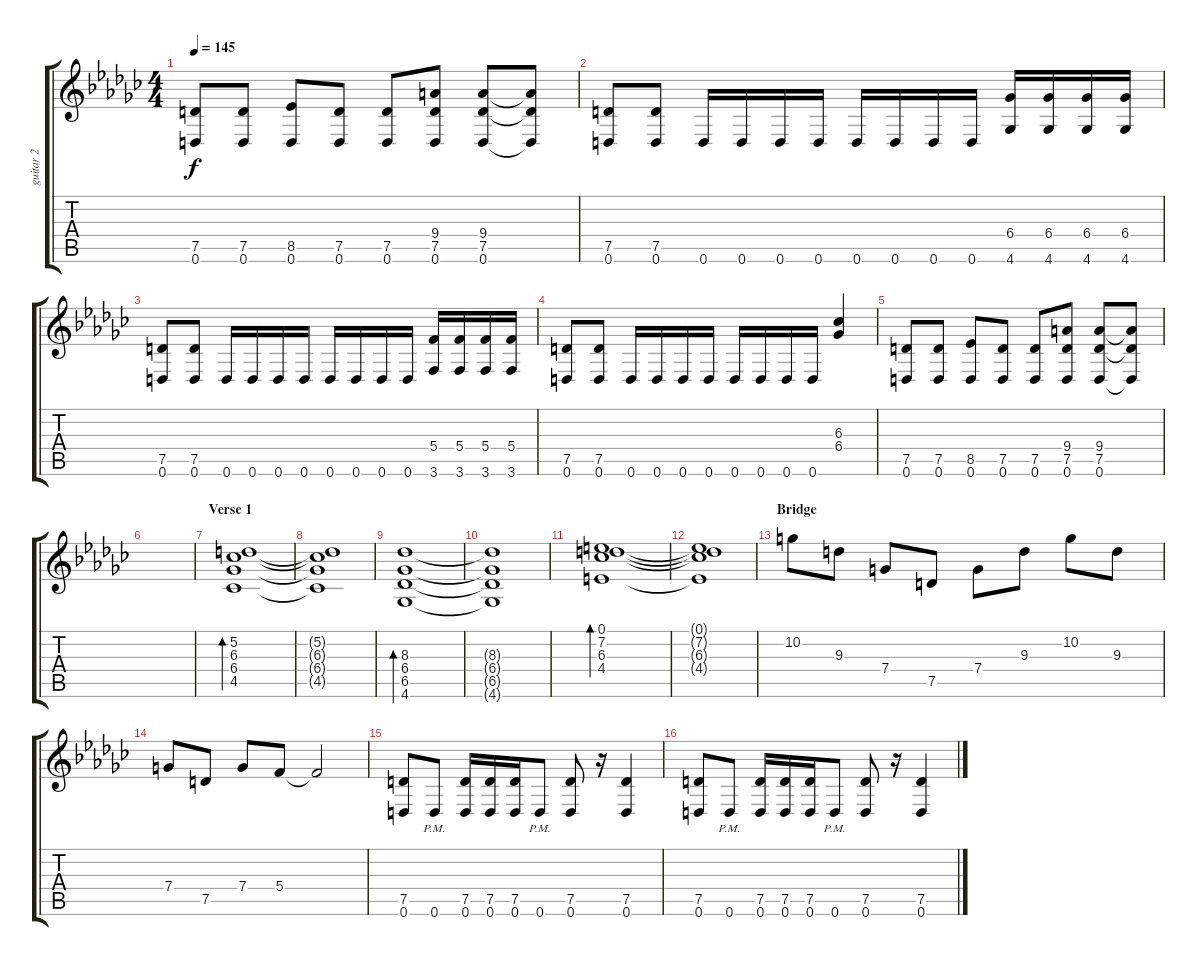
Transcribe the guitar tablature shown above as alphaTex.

\track ("guitar 2" "guitar 2") {instrument distortionguitar}
\staff {score tabs}
\tuning (D4 A3 F3 C3 G2 D2) {hide}
\ts (4 4)
\tempo 145
\clef g2
\ks gb
(7.5 0.6).8{dy f} (7.5 0.6).8 (8.5 0.6).8 (7.5 0.6).8 (7.5 0.6).8 (9.4 7.5 0.6).8 (9.4 7.5 0.6).8 (9.4{t} 7.5{t} 0.6{t}).8 |
(7.5 0.6).8 (7.5 0.6).8 0.6.16 0.6.16 0.6.16 0.6.16 0.6.16 0.6.16 0.6.16 0.6.16 (6.4 4.6).16 (6.4 4.6).16 (6.4 4.6).16 (6.4 4.6).16 |
(7.5 0.6).8 (7.5 0.6).8 0.6.16 0.6.16 0.6.16 0.6.16 0.6.16 0.6.16 0.6.16 0.6.16 (5.4 3.6).16 (5.4 3.6).16 (5.4 3.6).16 (5.4 3.6).16 |
(7.5 0.6).8 (7.5 0.6).8 0.6.16 0.6.16 0.6.16 0.6.16 0.6.16 0.6.16 0.6.16 0.6.16 (6.3 6.4).4 |
(7.5 0.6).8 (7.5 0.6).8 (8.5 0.6).8 (7.5 0.6).8 (7.5 0.6).8 (9.4 7.5 0.6).8 (9.4 7.5 0.6).8 (9.4{t} 7.5{t} 0.6{t}).8 |
|
\section ("" "Verse 1")
(5.2 6.3 6.4 4.5).1{bd 240 volume 11 instrument acousticguitarnylon} |
(5.2{t} 6.3{t} 6.4{t} 4.5{t}).1 |
(8.3 6.4 6.5 4.6).1{bd 240} |
(8.3{t} 6.4{t} 6.5{t} 4.6{t}).1 |
(0.1 7.2 6.3 4.4).1{bd 240} |
(0.1{t} 7.2{t} 6.3{t} 4.4{t}).1 |
\section ("" "Bridge")
10.2.8 9.3.8 7.4.8 7.5.8 7.4.8 9.3.8 10.2.8 9.3.8 |
7.4.8 7.5.8 7.4.8 5.4.8 5.4{t}.2 |
(7.5 0.6).8{instrument distortionguitar} 0.6{pm}.8 (7.5 0.6).16 (7.5 0.6).16 (7.5 0.6).16 0.6{pm}.8 (7.5 0.6).8 r.16 (7.5 0.6).4 |
(7.5 0.6).8{instrument distortionguitar} 0.6{pm}.8 (7.5 0.6).16 (7.5 0.6).16 (7.5 0.6).16 0.6{pm}.8 (7.5 0.6).8 r.16 (7.5 0.6).4
